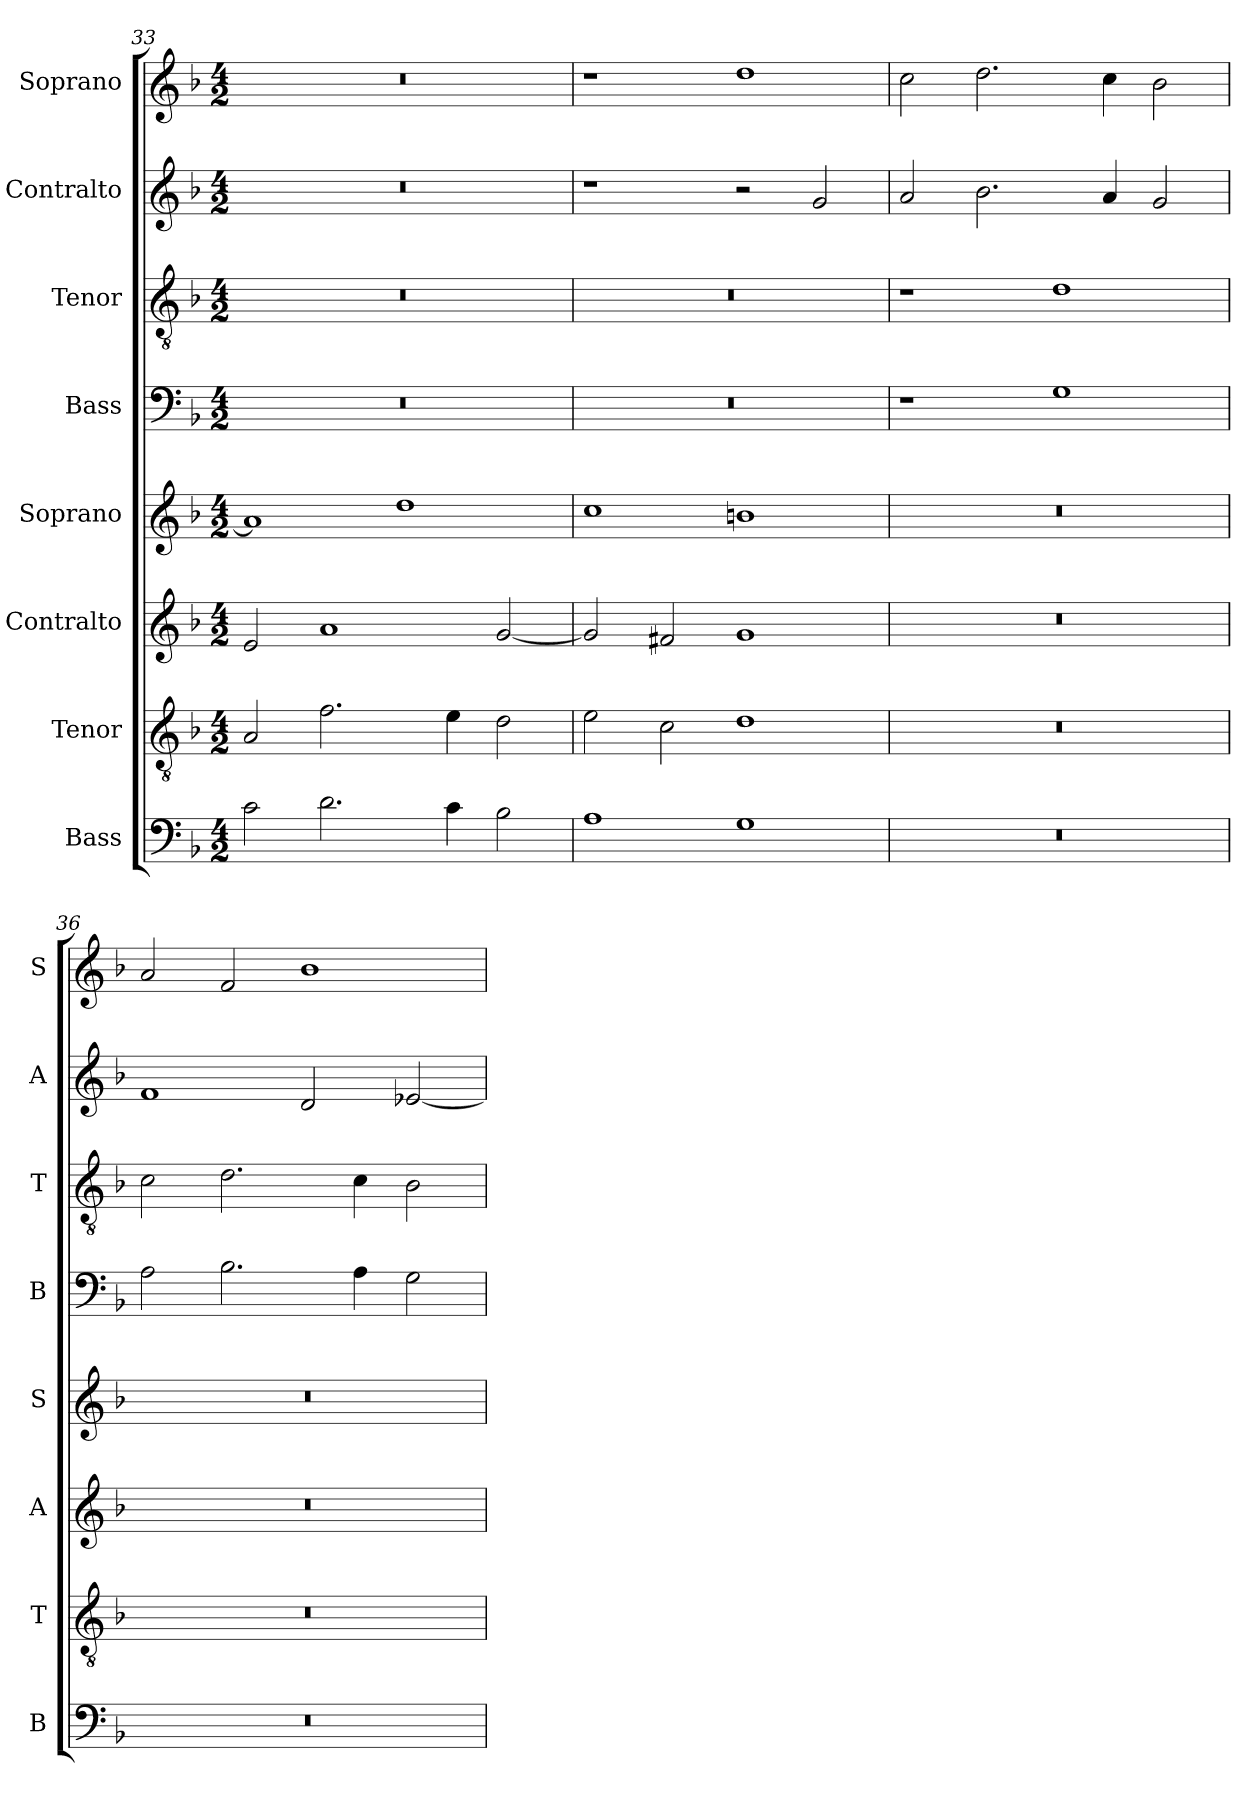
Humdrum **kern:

**kern	**kern	**kern	**kern	**kern	**kern	**kern	**kern
*part8	*part7	*part6	*part5	*part4	*part3	*part2	*part1
*staff8	*staff7	*staff6	*staff5	*staff4	*staff3	*staff2	*staff1
*I"Bass	*I"Tenor	*I"Contralto	*I"Soprano	*I"Bass	*I"Tenor	*I"Contralto	*I"Soprano
*I'B	*I'T	*I'A	*I'S	*I'B	*I'T	*I'A	*I'S
*clefF4	*clefGv2	*clefG2	*clefG2	*clefF4	*clefGv2	*clefG2	*clefG2
*k[b-]	*k[b-]	*k[b-]	*k[b-]	*k[b-]	*k[b-]	*k[b-]	*k[b-]
*G:dor	*G:dor	*G:dor	*G:dor	*G:dor	*G:dor	*G:dor	*G:dor
*M4/2	*M4/2	*M4/2	*M4/2	*M4/2	*M4/2	*M4/2	*M4/2
=33	=33	=33	=33	=33	=33	=33	=33
2c	2A	2e	1a]	0r	0r	0r	0r
2.d	2.f	1a	.	.	.	.	.
.	.	.	1dd	.	.	.	.
4c	4e	.	.	.	.	.	.
2B-	2d	[2g	.	.	.	.	.
=34	=34	=34	=34	=34	=34	=34	=34
1A	2e	2g]	1cc	0r	0r	1r	1r
.	2c	2f#X	.	.	.	.	.
1G	1d	1g	1bn	.	.	2r	1dd
.	.	.	.	.	.	2g	.
=35	=35	=35	=35	=35	=35	=35	=35
0r	0r	0r	0r	1r	1r	2a	2cc
.	.	.	.	.	.	2.b-	2.dd
.	.	.	.	1G	1d	.	.
.	.	.	.	.	.	4a	4cc
.	.	.	.	.	.	2g	2b-
=36	=36	=36	=36	=36	=36	=36	=36
0r	0r	0r	0r	2A	2c	1f	2a
.	.	.	.	2.B-	2.d	.	2f
.	.	.	.	.	.	2d	1b-
.	.	.	.	4A	4c	.	.
.	.	.	.	2G	2B-	[2e-X	.
=	=	=	=	=	=	=	=
*-	*-	*-	*-	*-	*-	*-	*-
